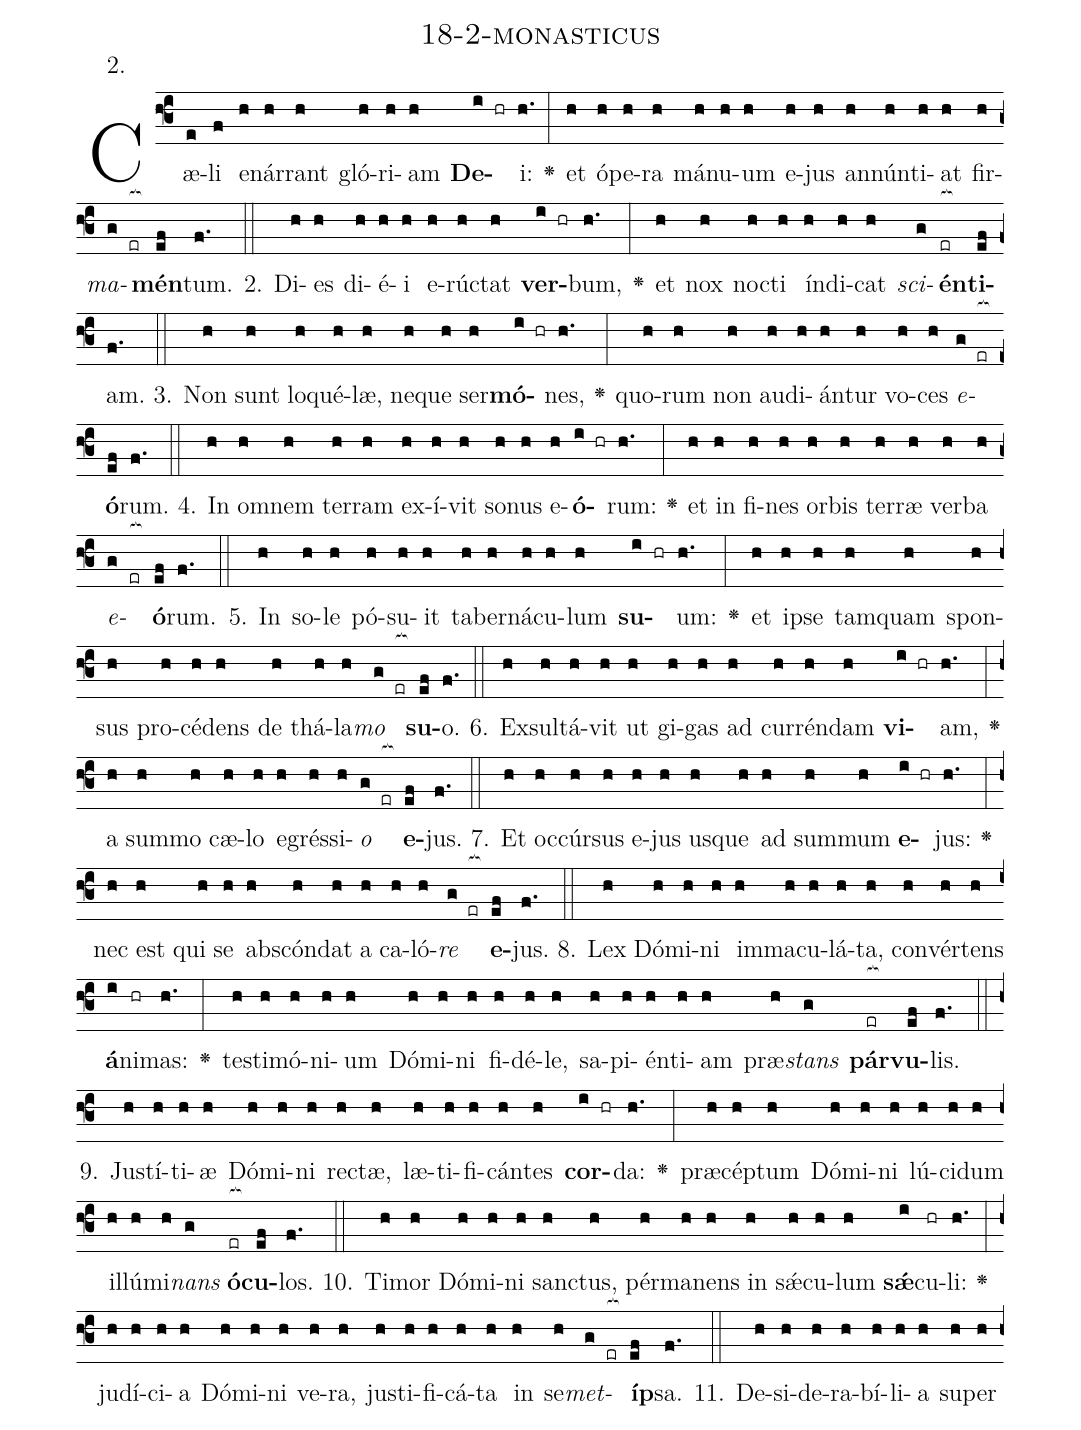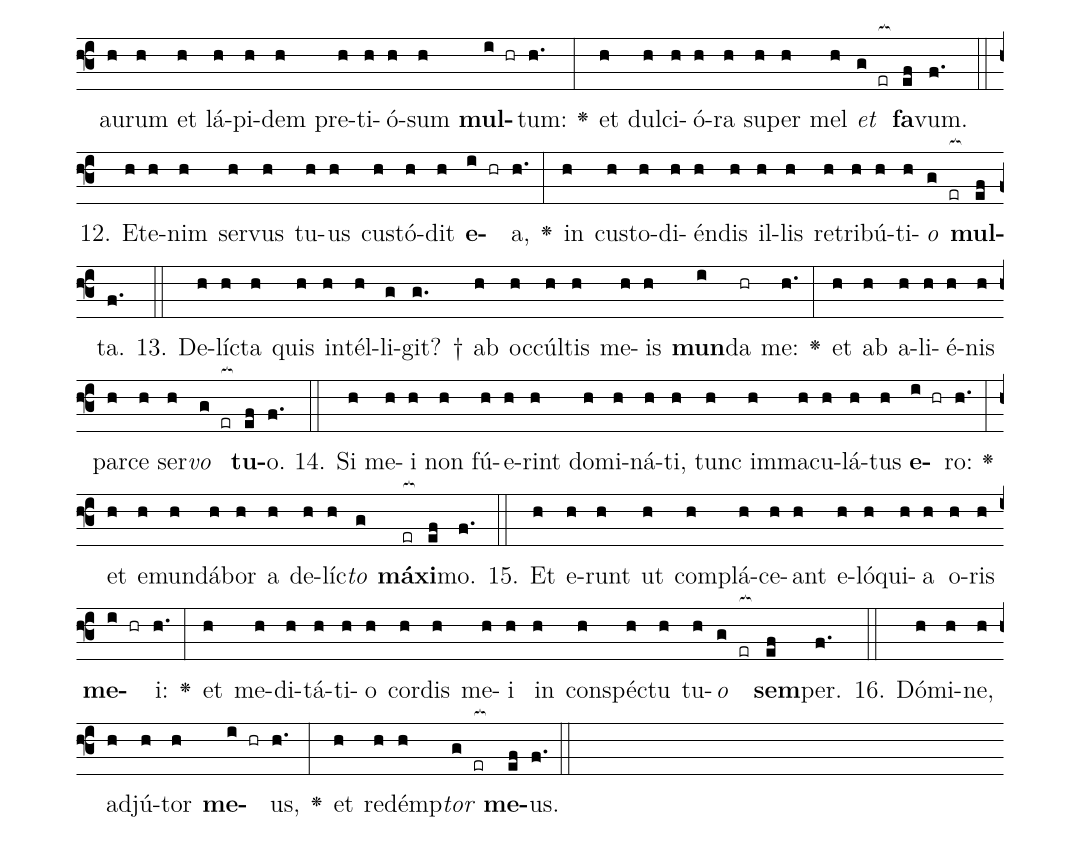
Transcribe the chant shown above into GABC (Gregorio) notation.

name: 18-2-monasticus;
annotation: 2.;
%%
(f3)Cæ(e)li(f) e(h)nár(h)rant(h) gló(h)ri(h)am(h) <b>De</b>(i hr)i:(h.) <v>\greheightstar</v>(:) et(h) ó(h)pe(h)ra(h) má(h)nu(h)um(h) e(h)jus(h) an(h)nún(h)ti(h)at(h) fir(h)<i>ma</i>(g er[ocb:1{])<b>mén</b>(ef[ocb:0}])tum.(f.) (::)
2. Di(h)es(h) di(h)é(h)i(h) e(h)rúc(h)tat(h) <b>ver</b>(i hr)bum,(h.) <v>\greheightstar</v>(:) et(h) nox(h) noc(h)ti(h) ín(h)di(h)cat(h) <i>sci</i>(g)<b>én</b>(er[ocb:1{])<b>ti</b>(ef[ocb:0}])am.(f.) (::)
3. Non(h) sunt(h) lo(h)qué(h)læ,(h) ne(h)que(h) ser(h)<b>mó</b>(i hr)nes,(h.) <v>\greheightstar</v>(:) quo(h)rum(h) non(h) au(h)di(h)án(h)tur(h) vo(h)ces(h) <i>e</i>(g er[ocb:1{])<b>ó</b>(ef[ocb:0}])rum.(f.) (::)
4. In(h) om(h)nem(h) ter(h)ram(h) ex(h)í(h)vit(h) so(h)nus(h) e(h)<b>ó</b>(i hr)rum:(h.) <v>\greheightstar</v>(:) et(h) in(h) fi(h)nes(h) or(h)bis(h) ter(h)ræ(h) ver(h)ba(h) <i>e</i>(g er[ocb:1{])<b>ó</b>(ef[ocb:0}])rum.(f.) (::)
5. In(h) so(h)le(h) pó(h)su(h)it(h) ta(h)ber(h)ná(h)cu(h)lum(h) <b>su</b>(i hr)um:(h.) <v>\greheightstar</v>(:) et(h) ip(h)se(h) tam(h)quam(h) spon(h)sus(h) pro(h)cé(h)dens(h) de(h) thá(h)la(h)<i>mo</i>(g er[ocb:1{]) <b>su</b>(ef[ocb:0}])o.(f.) (::)
6. Ex(h)sul(h)tá(h)vit(h) ut(h) gi(h)gas(h) ad(h) cur(h)rén(h)dam(h) <b>vi</b>(i hr)am,(h.) <v>\greheightstar</v>(:) a(h) sum(h)mo(h) cæ(h)lo(h) e(h)grés(h)si(h)<i>o</i>(g er[ocb:1{]) <b>e</b>(ef[ocb:0}])jus.(f.) (::)
7. Et(h) oc(h)cúr(h)sus(h) e(h)jus(h) us(h)que(h) ad(h) sum(h)mum(h) <b>e</b>(i hr)jus:(h.) <v>\greheightstar</v>(:) nec(h) est(h) qui(h) se(h) abs(h)cón(h)dat(h) a(h) ca(h)ló(h)<i>re</i>(g er[ocb:1{]) <b>e</b>(ef[ocb:0}])jus.(f.) (::)
8. Lex(h) Dó(h)mi(h)ni(h) im(h)ma(h)cu(h)lá(h)ta,(h) con(h)vér(h)tens(h) <b>á</b>(i)ni(hr)mas:(h.) <v>\greheightstar</v>(:) tes(h)ti(h)mó(h)ni(h)um(h) Dó(h)mi(h)ni(h) fi(h)dé(h)le,(h) sa(h)pi(h)én(h)ti(h)am(h) præ(h)<i>stans</i>(g) <b>pár</b>(er[ocb:1{])<b>vu</b>(ef[ocb:0}])lis.(f.) (::)
9. Jus(h)tí(h)ti(h)æ(h) Dó(h)mi(h)ni(h) rec(h)tæ,(h) læ(h)ti(h)fi(h)cán(h)tes(h) <b>cor</b>(i hr)da:(h.) <v>\greheightstar</v>(:) præ(h)cép(h)tum(h) Dó(h)mi(h)ni(h) lú(h)ci(h)dum(h) il(h)lú(h)mi(h)<i>nans</i>(g) <b>ó</b>(er[ocb:1{])<b>cu</b>(ef[ocb:0}])los.(f.) (::)
10. Ti(h)mor(h) Dó(h)mi(h)ni(h) sanc(h)tus,(h) pér(h)ma(h)nens(h) in(h) sǽ(h)cu(h)lum(h) <b>sǽ</b>(i)cu(hr)li:(h.) <v>\greheightstar</v>(:) ju(h)dí(h)ci(h)a(h) Dó(h)mi(h)ni(h) ve(h)ra,(h) jus(h)ti(h)fi(h)cá(h)ta(h) in(h) se(h)<i>met</i>(g er[ocb:1{])<b>íp</b>(ef[ocb:0}])sa.(f.) (::)
11. De(h)si(h)de(h)ra(h)bí(h)li(h)a(h) su(h)per(h) au(h)rum(h) et(h) lá(h)pi(h)dem(h) pre(h)ti(h)ó(h)sum(h) <b>mul</b>(i hr)tum:(h.) <v>\greheightstar</v>(:) et(h) dul(h)ci(h)ó(h)ra(h) su(h)per(h) mel(h) <i>et</i>(g er[ocb:1{]) <b>fa</b>(ef[ocb:0}])vum.(f.) (::)
12. Et(h)e(h)nim(h) ser(h)vus(h) tu(h)us(h) cus(h)tó(h)dit(h) <b>e</b>(i hr)a,(h.) <v>\greheightstar</v>(:) in(h) cus(h)to(h)di(h)én(h)dis(h) il(h)lis(h) re(h)tri(h)bú(h)ti(h)<i>o</i>(g er[ocb:1{]) <b>mul</b>(ef[ocb:0}])ta.(f.) (::)
13. De(h)líc(h)ta(h) quis(h) in(h)tél(h)li(g)git? †(g.) ab(h) oc(h)cúl(h)tis(h) me(h)is(h) <b>mun</b>(i)da(hr) me:(h.) <v>\greheightstar</v>(:) et(h) ab(h) a(h)li(h)é(h)nis(h) par(h)ce(h) ser(h)<i>vo</i>(g er[ocb:1{]) <b>tu</b>(ef[ocb:0}])o.(f.) (::)
14. Si(h) me(h)i(h) non(h) fú(h)e(h)rint(h) do(h)mi(h)ná(h)ti,(h) tunc(h) im(h)ma(h)cu(h)lá(h)tus(h) <b>e</b>(i hr)ro:(h.) <v>\greheightstar</v>(:) et(h) e(h)mun(h)dá(h)bor(h) a(h) de(h)líc(h)<i>to</i>(g) <b>má</b>(er[ocb:1{])<b>xi</b>(ef[ocb:0}])mo.(f.) (::)
15. Et(h) e(h)runt(h) ut(h) com(h)plá(h)ce(h)ant(h) e(h)ló(h)qui(h)a(h) o(h)ris(h) <b>me</b>(i hr)i:(h.) <v>\greheightstar</v>(:) et(h) me(h)di(h)tá(h)ti(h)o(h) cor(h)dis(h) me(h)i(h) in(h) con(h)spéc(h)tu(h) tu(h)<i>o</i>(g er[ocb:1{]) <b>sem</b>(ef[ocb:0}])per.(f.) (::)
16. Dó(h)mi(h)ne,(h) ad(h)jú(h)tor(h) <b>me</b>(i hr)us,(h.) <v>\greheightstar</v>(:) et(h) red(h)émp(h)<i>tor</i>(g er[ocb:1{]) <b>me</b>(ef[ocb:0}])us.(f.) (::)
